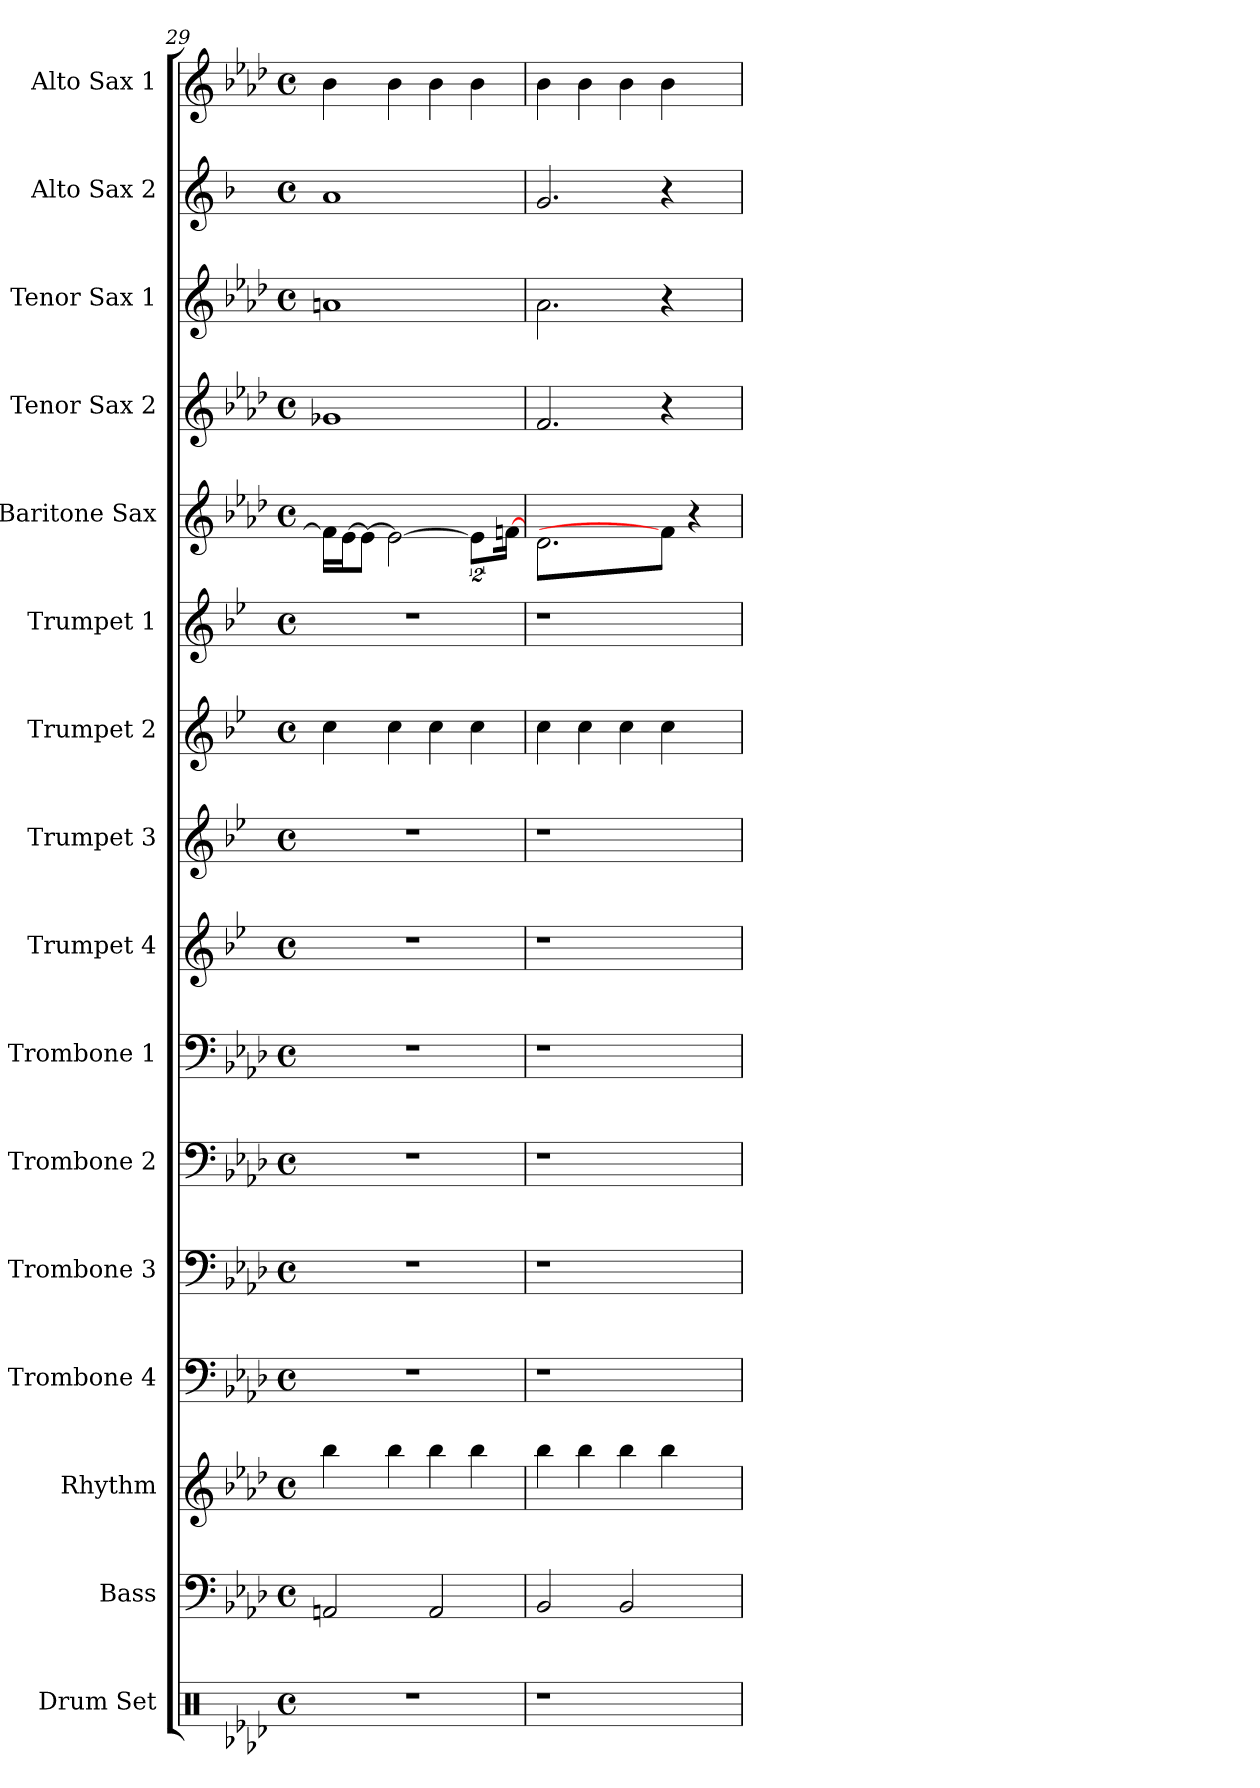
**kern	**kern	**kern	**kern	**kern	**kern	**kern	**kern	**kern	**kern	**kern	**kern	**kern	**kern	**kern	**kern
*part16	*part15	*part14	*part13	*part12	*part11	*part10	*part9	*part8	*part7	*part6	*part5	*part4	*part3	*part2	*part1
*staff16	*staff15	*staff14	*staff13	*staff12	*staff11	*staff10	*staff9	*staff8	*staff7	*staff6	*staff5	*staff4	*staff3	*staff2	*staff1
*I"Drum Set	*I"Bass	*I"Rhythm	*I"Trombone 4	*I"Trombone 3	*I"Trombone 2	*I"Trombone 1	*I"Trumpet 4	*I"Trumpet 3	*I"Trumpet 2	*I"Trumpet 1	*I"Baritone Sax	*I"Tenor Sax 2	*I"Tenor Sax 1	*I"Alto Sax 2	*I"Alto Sax 1
*I'Drums	*I'Bass	*	*I'Bone 4	*I'Bone 3	*I'Bone 2	*I'Bone 1	*I'Tpt 4	*I'Tpt 3	*I'Tpt 2	*I'Tpt 1	*I'Bari Sax	*I'Tenor 2	*I'Tenor 1	*I'Alto 2	*I'Alto 1
*clefX	*clefF4	*clefG2	*clefF4	*clefF4	*clefF4	*clefF4	*clefG2	*clefG2	*clefG2	*clefG2	*clefG2	*clefG2	*clefG2	*clefG2	*clefG2
*	*ITrd7c12	*ITrd7c12	*	*	*	*	*ITrd1c2	*ITrd1c2	*ITrd1c2	*ITrd1c2	*ITrd12c21	*ITrd8c14	*ITrd8c14	*ITrd5c9	*
*k[b-e-a-d-]	*k[b-e-a-d-]	*k[b-e-a-d-]	*k[b-e-a-d-]	*k[b-e-a-d-]	*k[b-e-a-d-]	*k[b-e-a-d-]	*k[b-e-a-d-]	*k[b-e-a-d-]	*k[b-e-a-d-]	*k[b-e-a-d-]	*k[b-e-a-d-]	*k[b-e-a-d-]	*k[b-e-a-d-]	*k[b-e-a-d-]	*k[b-e-a-d-]
*A-:	*A-:	*A-:	*A-:	*A-:	*A-:	*A-:	*A-:	*A-:	*A-:	*A-:	*A-:	*A-:	*A-:	*A-:	*A-:
*M4/4	*M4/4	*M4/4	*M4/4	*M4/4	*M4/4	*M4/4	*M4/4	*M4/4	*M4/4	*M4/4	*M4/4	*M4/4	*M4/4	*M4/4	*M4/4
*met(c)	*met(c)	*met(c)	*met(c)	*met(c)	*met(c)	*met(c)	*met(c)	*met(c)	*met(c)	*met(c)	*met(c)	*met(c)	*met(c)	*met(c)	*met(c)
=29	=29	=29	=29	=29	=29	=29	=29	=29	=29	=29	=29	=29	=29	=29	=29
1r	2AAAn/	4b-\	1r	1r	1r	1r	1r	1r	4b-\	1r	16F-\LL]	1G-X	1An	1c	4b-\
.	.	.	.	.	.	.	.	.	.	.	[16E-\J	.	.	.	.
.	.	.	.	.	.	.	.	.	.	.	8E-\J_	.	.	.	.
.	.	4b-\	.	.	.	.	.	.	4b-\	.	2E-\_	.	.	.	4b-\
.	2AAA/	4b-\	.	.	.	.	.	.	4b-\	.	.	.	.	.	4b-\
.	.	4b-\	.	.	.	.	.	.	4b-\	.	16%3E-\L]	.	.	.	4b-\
.	.	.	.	.	.	.	.	.	.	.	[16Fn\J	.	.	.	.
=30	=30	=30	=30	=30	=30	=30	=30	=30	=30	=30	=30	=30	=30	=30	=30
1r	2BBB-/	4b-\	1r	1r	1r	1r	1r	1r	4b-\	1r	2.D-\	2.F/	2.A-i\	2.B-/	4b-\
.	.	4b-\	.	.	.	.	.	.	4b-\	.	.	.	.	.	4b-\
.	2BBB-/	4b-\	.	.	.	.	.	.	4b-\	.	.	.	.	.	4b-\
.	.	4b-\	.	.	.	.	.	.	4b-\	.	8F\J]	4r	4r	4r	4b-\
.	.	.	.	.	.	.	.	.	.	.	4r	.	.	.	.
8ryy	8ryy	8ryy	8ryy	8ryy	8ryy	8ryy	8ryy	8ryy	8ryy	8ryy	.	8ryy	8ryy	8ryy	8ryy
=	=	=	=	=	=	=	=	=	=	=	=	=	=	=	=
*-	*-	*-	*-	*-	*-	*-	*-	*-	*-	*-	*-	*-	*-	*-	*-
